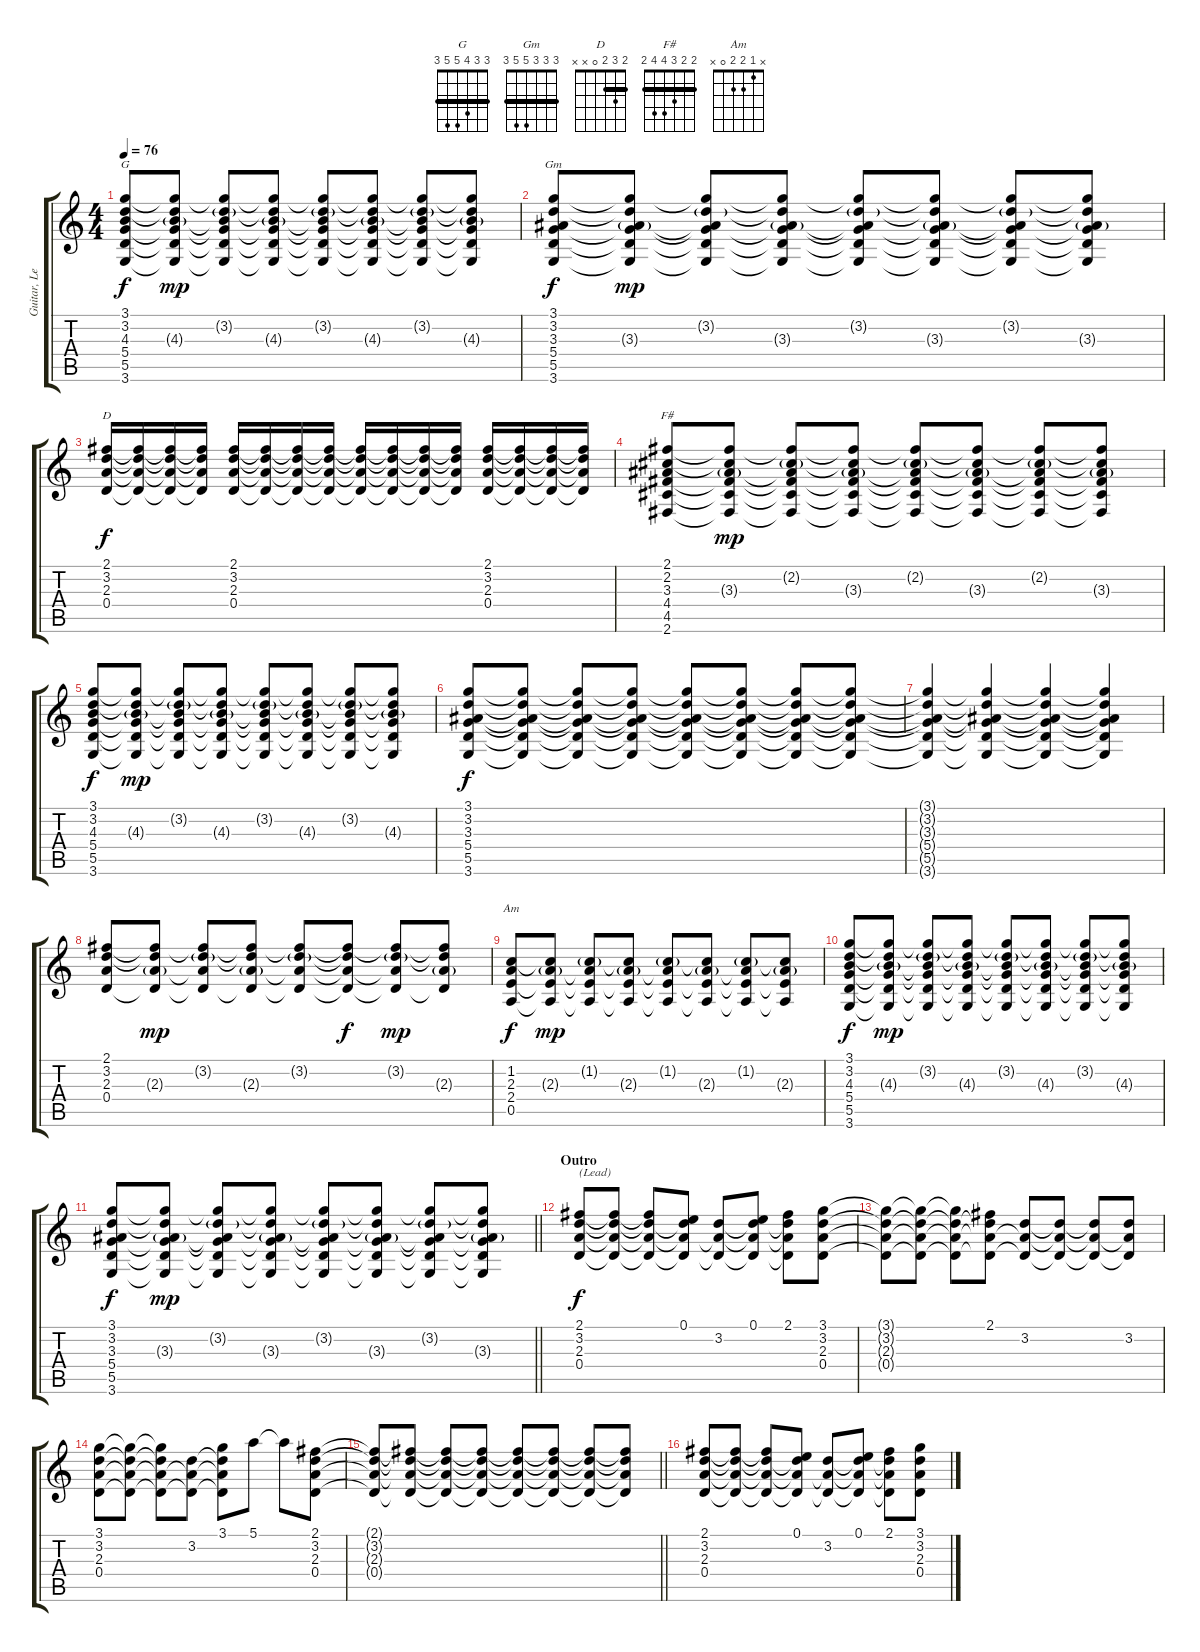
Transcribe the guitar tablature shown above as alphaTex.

\track ("Guitar, Lead" "Guitar, Le") {instrument acousticguitarsteel}
\staff {score tabs}
\tuning (E4 B3 G3 D3 A2 E2) {hide}
\chord ("G" 3 3 4 5 5 3) {barre 3}
\chord ("Gm" 3 3 3 5 5 3) {barre 3}
\chord ("D" 2 3 2 0 x x) {barre 2}
\chord ("F#" 2 2 3 4 4 2) {barre 2}
\chord ("Am" x 1 2 2 0 x)
\ts (4 4)
\tempo 76
\clef g2
\ks c
(3.1 3.2 4.3 5.4 5.5 3.6).8{ch "G" dy f} (3.1{t} 3.2{t} 4.3{g} 5.4{t} 5.5{t} 3.6{t}).8{dy mp} (3.1{t} 3.2{g} 4.3{t} 5.4{t} 5.5{t} 3.6{t}).8 (3.1{t} 3.2{t} 4.3{g} 5.4{t} 5.5{t} 3.6{t}).8 (3.1{t} 3.2{g} 4.3{t} 5.4{t} 5.5{t} 3.6{t}).8 (3.1{t} 3.2{t} 4.3{g} 5.4{t} 5.5{t} 3.6{t}).8 (3.1{t} 3.2{g} 4.3{t} 5.4{t} 5.5{t} 3.6{t}).8 (3.1{t} 3.2{t} 4.3{g} 5.4{t} 5.5{t} 3.6{t}).8 |
(3.1 3.2 3.3 5.4 5.5 3.6).8{ch "Gm" dy f} (3.1{t} 3.2{t} 3.3{g} 5.4{t} 5.5{t} 3.6{t}).8{dy mp} (3.1{t} 3.2{g} 3.3{t} 5.4{t} 5.5{t} 3.6{t}).8 (3.1{t} 3.2{t} 3.3{g} 5.4{t} 5.5{t} 3.6{t}).8 (3.1{t} 3.2{g} 3.3{t} 5.4{t} 5.5{t} 3.6{t}).8 (3.1{t} 3.2{t} 3.3{g} 5.4{t} 5.5{t} 3.6{t}).8 (3.1{t} 3.2{g} 3.3{t} 5.4{t} 5.5{t} 3.6{t}).8 (3.1{t} 3.2{t} 3.3{g} 5.4{t} 5.5{t} 3.6{t}).8 |
(2.1 3.2 2.3 0.4).16{ch "D" dy f} (2.1{t} 3.2{t} 2.3{t} 0.4{t}).16 (2.1{t} 3.2{t} 2.3{t} 0.4{t}).16 (2.1{t} 3.2{t} 2.3{t} 0.4{t}).16 (2.1 3.2 2.3 0.4).16 (2.1{t} 3.2{t} 2.3{t} 0.4{t}).16 (2.1{t} 3.2{t} 2.3{t} 0.4{t}).16 (2.1{t} 3.2{t} 2.3{t} 0.4{t}).16 (2.1{t} 3.2{t} 2.3{t} 0.4{t}).16 (2.1{t} 3.2{t} 2.3{t} 0.4{t}).16 (2.1{t} 3.2{t} 2.3{t} 0.4{t}).16 (2.1{t} 3.2{t} 2.3{t} 0.4{t}).16 (2.1 3.2 2.3 0.4).16 (2.1{t} 3.2{t} 2.3{t} 0.4{t}).16 (2.1{t} 3.2{t} 2.3{t} 0.4{t}).16 (2.1{t} 3.2{t} 2.3{t} 0.4{t}).16 |
(2.1 2.2 3.3 4.4 4.5 2.6).8{ch "F#"} (2.1{t} 2.2{t} 3.3{g} 4.4{t} 4.5{t} 2.6{t}).8{dy mp} (2.1{t} 2.2{g} 3.3{t} 4.4{t} 4.5{t} 2.6{t}).8 (2.1{t} 2.2{t} 3.3{g} 4.4{t} 4.5{t} 2.6{t}).8 (2.1{t} 2.2{g} 3.3{t} 4.4{t} 4.5{t} 2.6{t}).8 (2.1{t} 2.2{t} 3.3{g} 4.4{t} 4.5{t} 2.6{t}).8 (2.1{t} 2.2{g} 3.3{t} 4.4{t} 4.5{t} 2.6{t}).8 (2.1{t} 2.2{t} 3.3{g} 4.4{t} 4.5{t} 2.6{t}).8 |
(3.1 3.2 4.3 5.4 5.5 3.6).8{dy f} (3.1{t} 3.2{t} 4.3{g} 5.4{t} 5.5{t} 3.6{t}).8{dy mp} (3.1{t} 3.2{g} 4.3{t} 5.4{t} 5.5{t} 3.6{t}).8 (3.1{t} 3.2{t} 4.3{g} 5.4{t} 5.5{t} 3.6{t}).8 (3.1{t} 3.2{g} 4.3{t} 5.4{t} 5.5{t} 3.6{t}).8 (3.1{t} 3.2{t} 4.3{g} 5.4{t} 5.5{t} 3.6{t}).8 (3.1{t} 3.2{g} 4.3{t} 5.4{t} 5.5{t} 3.6{t}).8 (3.1{t} 3.2{t} 4.3{g} 5.4{t} 5.5{t} 3.6{t}).8 |
(3.1 3.2 3.3 5.4 5.5 3.6).8{dy f} (3.1{t} 3.2{t} 3.3{t} 5.4{t} 5.5{t} 3.6{t}).8 (3.1{t} 3.2{t} 3.3{t} 5.4{t} 5.5{t} 3.6{t}).8 (3.1{t} 3.2{t} 3.3{t} 5.4{t} 5.5{t} 3.6{t}).8 (3.1{t} 3.2{t} 3.3{t} 5.4{t} 5.5{t} 3.6{t}).8 (3.1{t} 3.2{t} 3.3{t} 5.4{t} 5.5{t} 3.6{t}).8 (3.1{t} 3.2{t} 3.3{t} 5.4{t} 5.5{t} 3.6{t}).8 (3.1{t} 3.2{t} 3.3{t} 5.4{t} 5.5{t} 3.6{t}).8 |
(3.1{t} 3.2{t} 3.3{t} 5.4{t} 5.5{t} 3.6{t}).4 (3.1{t} 3.2{t} 3.3{t} 5.4{t} 5.5{t} 3.6{t}).4 (3.1{t} 3.2{t} 3.3{t} 5.4{t} 5.5{t} 3.6{t}).4 (3.1{t} 3.2{t} 3.3{t} 5.4{t} 5.5{t} 3.6{t}).4 |
(2.1 3.2 2.3 0.4).8 (2.1{t} 3.2{t} 2.3{g} 0.4{t}).8{dy mp} (2.1{t} 3.2{g} 2.3{t} 0.4{t}).8 (2.1{t} 3.2{t} 2.3{g} 0.4{t}).8 (2.1{t} 3.2{g} 2.3{t} 0.4{t}).8 (2.1{t} 3.2{t} 2.3{t} 0.4{t}).8{dy f} (2.1{t} 3.2{g} 2.3{t} 0.4{t}).8{dy mp} (2.1{t} 3.2{t} 2.3{g} 0.4{t}).8 |
(1.2 2.3 2.4 0.5).8{ch "Am" dy f} (1.2{t} 2.3{g} 2.4{t} 0.5{t}).8{dy mp} (1.2{g} 2.3{t} 2.4{t} 0.5{t}).8 (1.2{t} 2.3{g} 2.4{t} 0.5{t}).8 (1.2{g} 2.3{t} 2.4{t} 0.5{t}).8 (1.2{t} 2.3{g} 2.4{t} 0.5{t}).8 (1.2{g} 2.3{t} 2.4{t} 0.5{t}).8 (1.2{t} 2.3{g} 2.4{t} 0.5{t}).8 |
(3.1 3.2 4.3 5.4 5.5 3.6).8{dy f} (3.1{t} 3.2{t} 4.3{g} 5.4{t} 5.5{t} 3.6{t}).8{dy mp} (3.1{t} 3.2{g} 4.3{t} 5.4{t} 5.5{t} 3.6{t}).8 (3.1{t} 3.2{t} 4.3{g} 5.4{t} 5.5{t} 3.6{t}).8 (3.1{t} 3.2{g} 4.3{t} 5.4{t} 5.5{t} 3.6{t}).8 (3.1{t} 3.2{t} 4.3{g} 5.4{t} 5.5{t} 3.6{t}).8 (3.1{t} 3.2{g} 4.3{t} 5.4{t} 5.5{t} 3.6{t}).8 (3.1{t} 3.2{t} 4.3{g} 5.4{t} 5.5{t} 3.6{t}).8 |
\barLineRight lightlight
(3.1 3.2 3.3 5.4 5.5 3.6).8{dy f} (3.1{t} 3.2{t} 3.3{g} 5.4{t} 5.5{t} 3.6{t}).8{dy mp} (3.1{t} 3.2{g} 3.3{t} 5.4{t} 5.5{t} 3.6{t}).8 (3.1{t} 3.2{t} 3.3{g} 5.4{t} 5.5{t} 3.6{t}).8 (3.1{t} 3.2{g} 3.3{t} 5.4{t} 5.5{t} 3.6{t}).8 (3.1{t} 3.2{t} 3.3{g} 5.4{t} 5.5{t} 3.6{t}).8 (3.1{t} 3.2{g} 3.3{t} 5.4{t} 5.5{t} 3.6{t}).8 (3.1{t} 3.2{t} 3.3{g} 5.4{t} 5.5{t} 3.6{t}).8 |
\section ("" "Outro")
(2.1 3.2 2.3 0.4).8{txt "(Lead)" dy f instrument stringensemble1} (2.1{t} 3.2{t} 2.3{t} 0.4{t}).8 (2.1{t} 3.2{t} 2.3{t} 0.4{t}).8 (0.1 3.2{t} 2.3{t} 0.4{t}).8 (3.2 2.3{t} 0.4{t}).8 (0.1 3.2{t} 2.3{t} 0.4{t}).8 (2.1 3.2{t} 2.3{t} 0.4{t}).8 (3.1 3.2 2.3 0.4).8 |
(3.1{t} 3.2{t} 2.3{t} 0.4{t}).8 (3.1{t} 3.2{t} 2.3{t} 0.4{t}).8 (3.1{t} 3.2{t} 2.3{t} 0.4{t}).8 (2.1 3.2{t} 2.3{t} 0.4{t}).8 (3.2 2.3{t} 0.4{t}).8 (3.2{t} 2.3{t} 0.4{t}).8 (3.2{t} 2.3{t} 0.4{t}).8 (3.2 2.3{t} 0.4{t}).8 |
(3.1 3.2 2.3 0.4).8 (3.1{t} 3.2{t} 2.3{t} 0.4{t}).8 (3.1{t} 3.2{t} 2.3{t} 0.4{t}).8 (3.2 2.3{t} 0.4{t}).8 (3.1 3.2{t} 2.3{t} 0.4{t}).8 5.1.8 5.1{t}.8 (2.1 3.2 2.3 0.4).8 |
\barLineRight lightlight
(2.1{t} 3.2{t} 2.3{t} 0.4{t}).8 (2.1{t} 3.2{t} 2.3{t} 0.4{t}).8 (2.1{t} 3.2{t} 2.3{t} 0.4{t}).8 (2.1{t} 3.2{t} 2.3{t} 0.4{t}).8 (2.1{t} 3.2{t} 2.3{t} 0.4{t}).8 (2.1{t} 3.2{t} 2.3{t} 0.4{t}).8 (2.1{t} 3.2{t} 2.3{t} 0.4{t}).8 (2.1{t} 3.2{t} 2.3{t} 0.4{t}).8 |
(2.1 3.2 2.3 0.4).8{instrument stringensemble1} (2.1{t} 3.2{t} 2.3{t} 0.4{t}).8 (2.1{t} 3.2{t} 2.3{t} 0.4{t}).8 (0.1 3.2{t} 2.3{t} 0.4{t}).8 (3.2 2.3{t} 0.4{t}).8 (0.1 3.2{t} 2.3{t} 0.4{t}).8 (2.1 3.2{t} 2.3{t} 0.4{t}).8 (3.1 3.2 2.3 0.4).8
